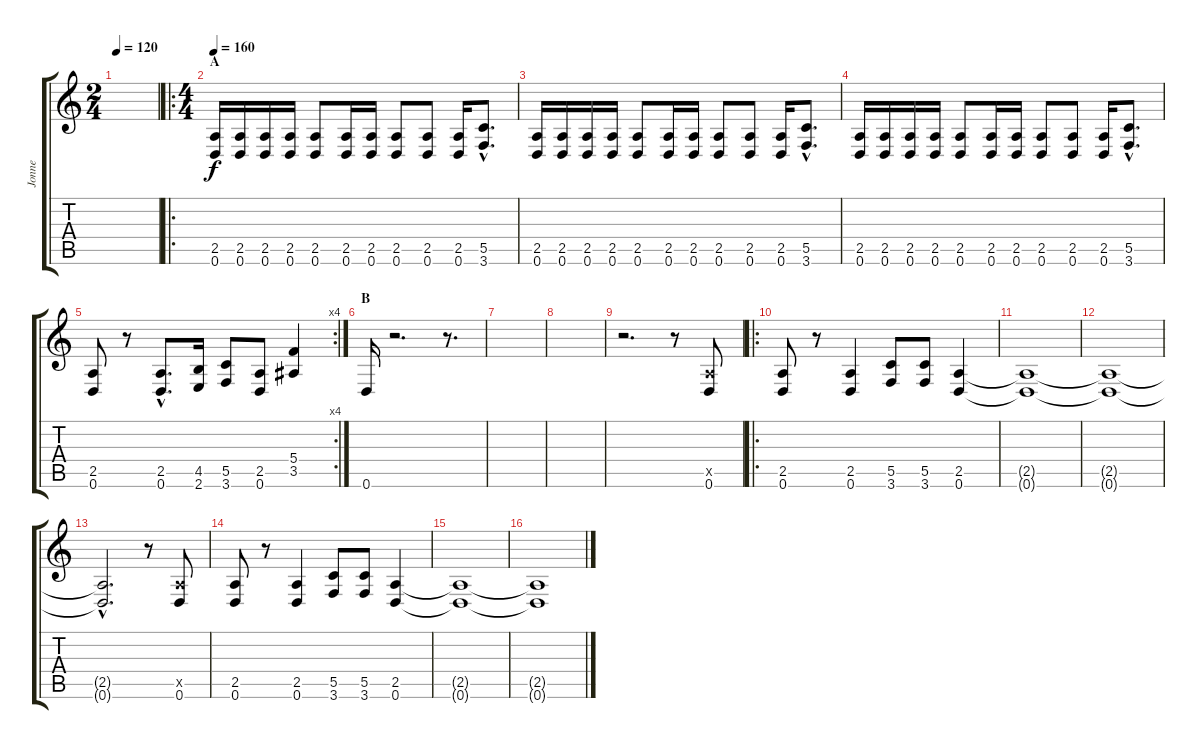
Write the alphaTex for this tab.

\track ("Jonne" "Jonne") {instrument distortionguitar}
\staff {score tabs}
\tuning (D4 A3 F3 C3 G2 D2) {hide}
\ts (2 4)
\tempo 120
\clef g2
\ks c
|
\ro
\ts (4 4)
\section ("" "A")
\tempo 160
(2.5 0.6).16 (2.5 0.6).16 (2.5 0.6).16 (2.5 0.6).16 (2.5 0.6).8 (2.5 0.6).16 (2.5 0.6).16 (2.5 0.6).8 (2.5 0.6).8 (2.5 0.6).16 (5.5{hac} 3.6{hac}).8{d} |
(2.5 0.6).16 (2.5 0.6).16 (2.5 0.6).16 (2.5 0.6).16 (2.5 0.6).8 (2.5 0.6).16 (2.5 0.6).16 (2.5 0.6).8 (2.5 0.6).8 (2.5 0.6).16 (5.5{hac} 3.6{hac}).8{d} |
(2.5 0.6).16 (2.5 0.6).16 (2.5 0.6).16 (2.5 0.6).16 (2.5 0.6).8 (2.5 0.6).16 (2.5 0.6).16 (2.5 0.6).8 (2.5 0.6).8 (2.5 0.6).16 (5.5{hac} 3.6{hac}).8{d} |
\rc 4
(2.5 0.6).8 r.8 (2.5{hac} 0.6{hac}).8{d} (4.5 2.6).16 (5.5 3.6).8 (2.5 0.6).8 (5.4 3.5).4 |
\section ("" "B")
0.6.16 r.2{d} r.8{d} |
|
|
r.2{d} r.8 (2.5{x} 0.6).8 |
\ro
(2.5 0.6).8 r.8 (2.5 0.6).4 (5.5 3.6).8 (5.5 3.6).8 (2.5 0.6).4 |
(2.5{t} 0.6{t}).1 |
(2.5{t} 0.6{t}).1 |
(2.5{hac t} 0.6{hac t}).2{d} r.8 (2.5{x} 0.6).8 |
(2.5 0.6).8 r.8 (2.5 0.6).4 (5.5 3.6).8 (5.5 3.6).8 (2.5 0.6).4 |
(2.5{t} 0.6{t}).1 |
(2.5{t} 0.6{t}).1
